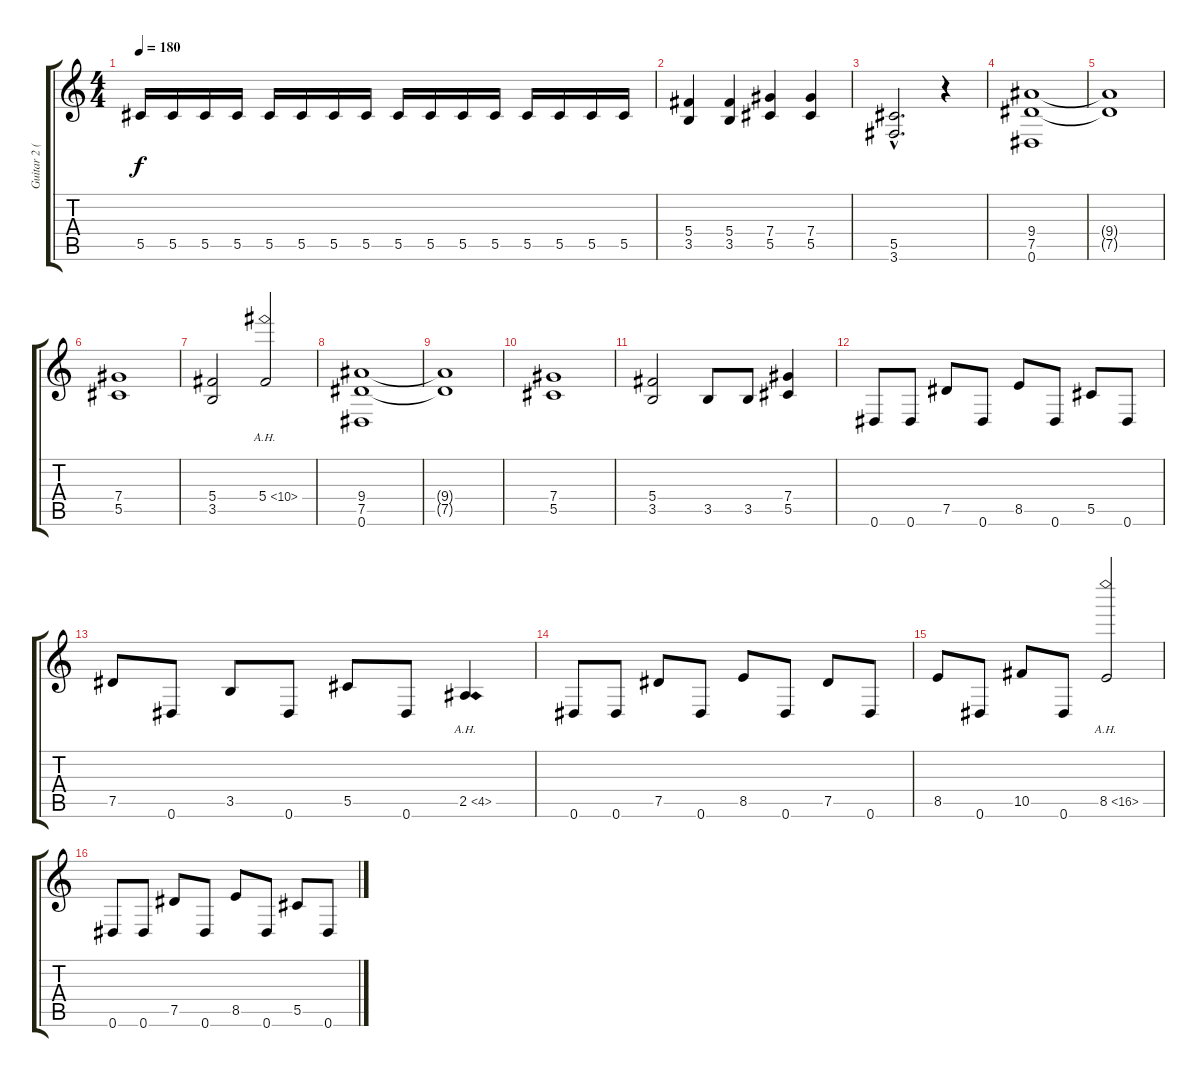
\track ("Guitar 2 (Eb-tuning)" "Guitar 2 (") {instrument overdrivenguitar}
\staff {score tabs}
\tuning (Eb4 Bb3 Gb3 Db3 Ab2 Eb2) {hide}
\ts (4 4)
\tempo 180
\clef g2
\ks c
5.5.16{dy f} 5.5.16 5.5.16 5.5.16 5.5.16 5.5.16 5.5.16 5.5.16 5.5.16 5.5.16 5.5.16 5.5.16 5.5.16 5.5.16 5.5.16 5.5.16 |
(5.4 3.5).4 (5.4 3.5).4 (7.4 5.5).4 (7.4 5.5).4 |
(5.5{hac} 3.6{hac}).2{d} r.4 |
(9.4 7.5 0.6).1 |
(9.4{t} 7.5{t}).1 |
(7.4 5.5).1 |
(5.4 3.5).2 5.4{ah 5}.2 |
(9.4 7.5 0.6).1 |
(9.4{t} 7.5{t}).1 |
(7.4 5.5).1 |
(5.4 3.5).2 3.5.8 3.5.8 (7.4 5.5).4 |
0.6.8 0.6.8 7.5.8 0.6.8 8.5.8 0.6.8 5.5.8 0.6.8 |
7.5.8 0.6.8 3.5.8 0.6.8 5.5.8 0.6.8 2.5{ah 2}.4 |
0.6.8 0.6.8 7.5.8 0.6.8 8.5.8 0.6.8 7.5.8 0.6.8 |
8.5.8 0.6.8 10.5.8 0.6.8 8.5{ah 8}.2 |
0.6.8 0.6.8 7.5.8 0.6.8 8.5.8 0.6.8 5.5.8 0.6.8
